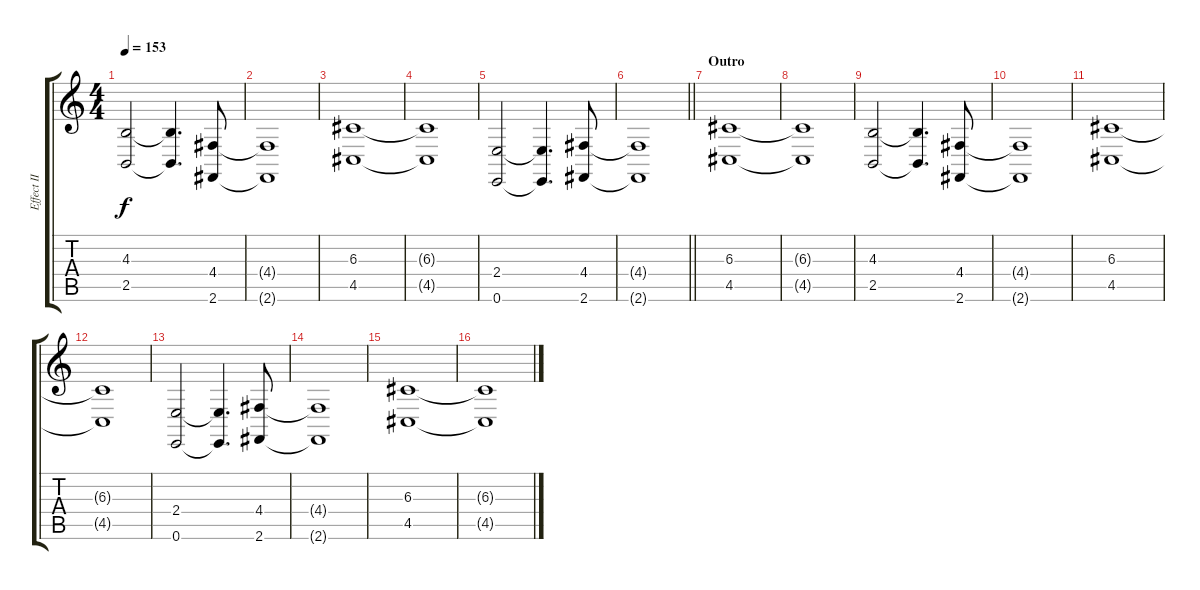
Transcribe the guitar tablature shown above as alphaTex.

\track ("Effect II [Captain]" "Effect II ") {instrument seashore}
\staff {score tabs}
\tuning (E4 B3 G3 D3 A2 E2) {hide}
\ts (4 4)
\tempo 153
\clef g2
\ks c
(4.3 2.5).2{dy f} (4.3{t} 2.5{t}).4{d} (4.4 2.6).8 |
(4.4{t} 2.6{t}).1 |
(6.3 4.5).1 |
(6.3{t} 4.5{t}).1 |
(2.4 0.6).2 (2.4{t} 0.6{t}).4{d} (4.4 2.6).8 |
\barLineRight lightlight
(4.4{t} 2.6{t}).1 |
\section ("" "Outro")
(6.3 4.5).1 |
(6.3{t} 4.5{t}).1 |
(4.3 2.5).2 (4.3{t} 2.5{t}).4{d} (4.4 2.6).8 |
(4.4{t} 2.6{t}).1 |
(6.3 4.5).1 |
(6.3{t} 4.5{t}).1 |
(2.4 0.6).2{volume 6} (2.4{t} 0.6{t}).4{d} (4.4 2.6).8 |
(4.4{t} 2.6{t}).1 |
(6.3 4.5).1 |
(6.3{t} 4.5{t}).1
